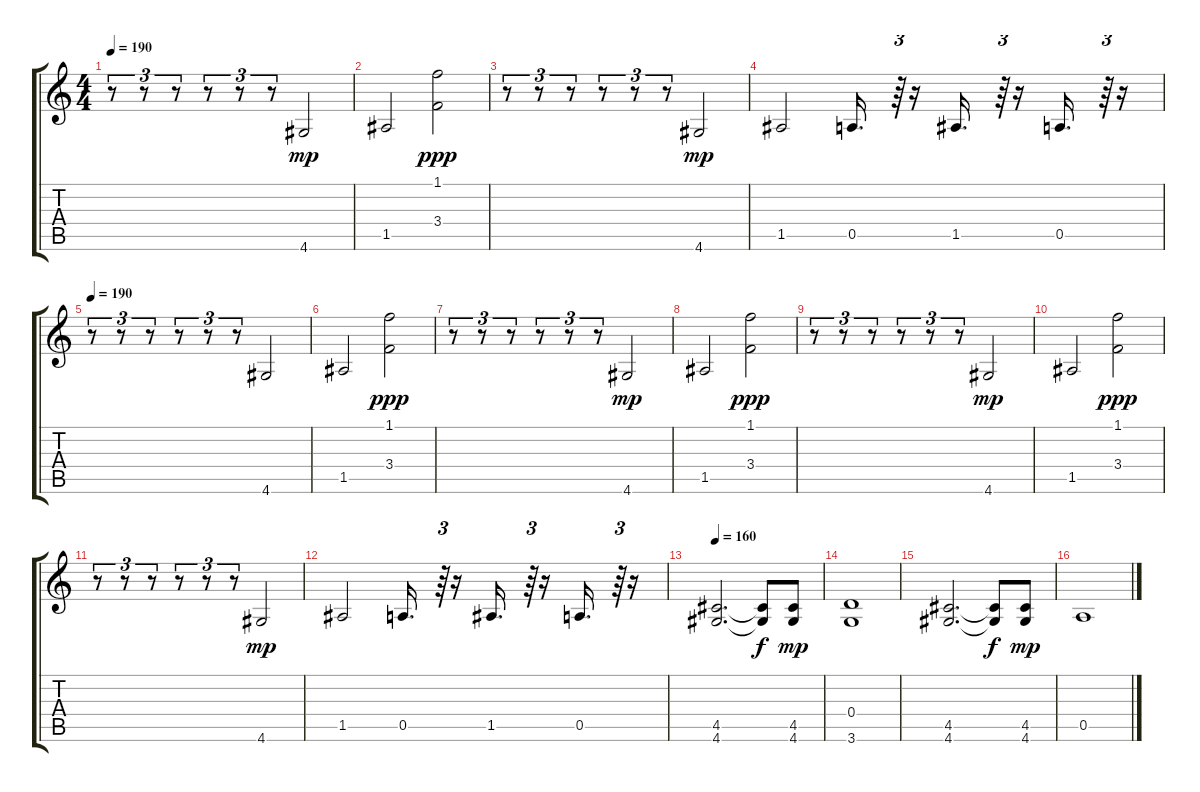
\track "" {instrument distortionguitar}
\staff {score tabs}
\tuning (E4 B3 G3 D3 A2 E2) {hide}
\ts (4 4)
\tempo 190
\clef g2
\ks c
r.8{tu (3 2) dy ppp} r.8{tu (3 2)} r.8{tu (3 2)} r.8{tu (3 2)} r.8{tu (3 2)} r.8{tu (3 2)} 4.6.2{dy mp} |
1.5.2 (1.1 3.4).2{dy ppp} |
r.8{tu (3 2)} r.8{tu (3 2)} r.8{tu (3 2)} r.8{tu (3 2)} r.8{tu (3 2)} r.8{tu (3 2)} 4.6.2{dy mp} |
1.5.2 0.5.16{d} r.64{tu (3 2)} r.16 1.5.16{d} r.64{tu (3 2)} r.16 0.5.16{d} r.64{tu (3 2)} r.16 |
\tempo 190
r.8{tu (3 2)} r.8{tu (3 2)} r.8{tu (3 2)} r.8{tu (3 2)} r.8{tu (3 2)} r.8{tu (3 2)} 4.6.2 |
1.5.2 (1.1 3.4).2{dy ppp} |
r.8{tu (3 2)} r.8{tu (3 2)} r.8{tu (3 2)} r.8{tu (3 2)} r.8{tu (3 2)} r.8{tu (3 2)} 4.6.2{dy mp} |
1.5.2 (1.1 3.4).2{dy ppp} |
r.8{tu (3 2)} r.8{tu (3 2)} r.8{tu (3 2)} r.8{tu (3 2)} r.8{tu (3 2)} r.8{tu (3 2)} 4.6.2{dy mp} |
1.5.2 (1.1 3.4).2{dy ppp} |
r.8{tu (3 2)} r.8{tu (3 2)} r.8{tu (3 2)} r.8{tu (3 2)} r.8{tu (3 2)} r.8{tu (3 2)} 4.6.2{dy mp} |
1.5.2 0.5.16{d} r.64{tu (3 2)} r.16 1.5.16{d} r.64{tu (3 2)} r.16 0.5.16{d} r.64{tu (3 2)} r.16 |
\tempo 160
(4.5 4.6).2{d} (4.5{t} 4.6{t}).8{dy f} (4.5 4.6).8{dy mp} |
(0.4 3.6).1 |
(4.5 4.6).2{d} (4.5{t} 4.6{t}).8{dy f} (4.5 4.6).8{dy mp} |
0.5.1
